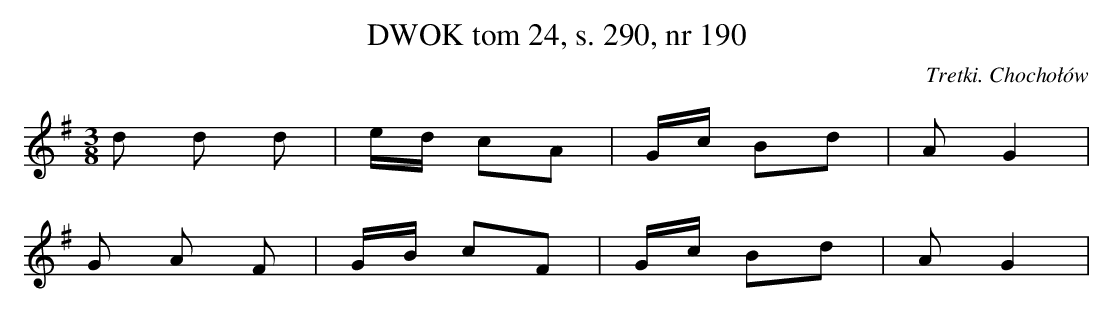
X:1
T: DWOK tom 24, s. 290, nr 190
O: Tretki. Chochołów
L: 1/16
M: 3/8
K: G
d2 d2 d2 | ed c2A2 | Gc B2d2 | A2 G4 |
G2 A2 F2 | GB c2F2 | Gc B2d2 | A2 G4 |
